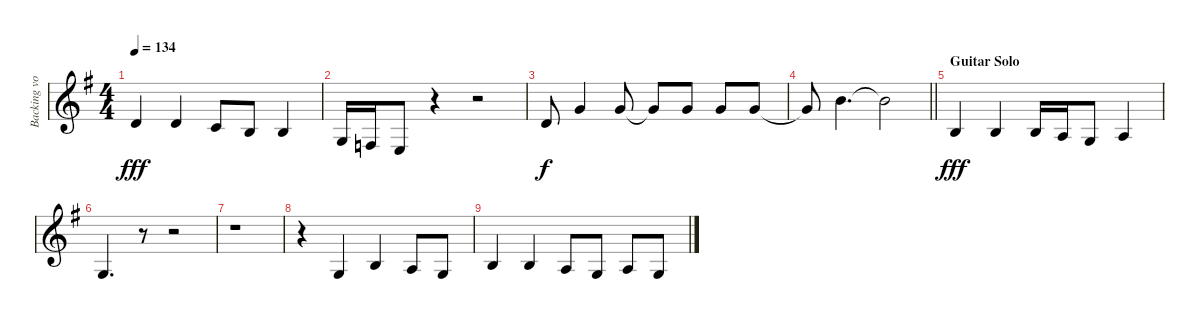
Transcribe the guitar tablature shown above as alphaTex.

\track ("Backing vocals" "Backing vo") {instrument lead3calliope}
\staff {score}
\tuning (E4 B3 G3 D3 A2 E2) {hide}
\ts (4 4)
\tempo 134
\clef g2
\ks g
3.2.4{dy fff} 3.2.4 1.2.8 0.2.8 0.2.4 |
0.3.16 3.4.16 2.4.8 r.4 r.2 |
3.2.8{dy f} 3.1.4 3.1.8 3.1{t}.8 3.1.8 3.1.8 3.1.8 |
\barLineRight lightlight
3.1{t}.8 7.1.4{d} 7.1{t}.2 |
\section ("" "Guitar Solo")
0.2.4{dy fff} 0.2.4 0.2.16 2.3.16 0.3.8 2.3.4 |
0.3.4{d} r.8 r.2 |
r.1 |
r.4 0.3.4 0.2.4 2.3.8 0.3.8 |
4.3.4 4.3.4 2.3.8 0.3.8 2.3.8 0.3.8
